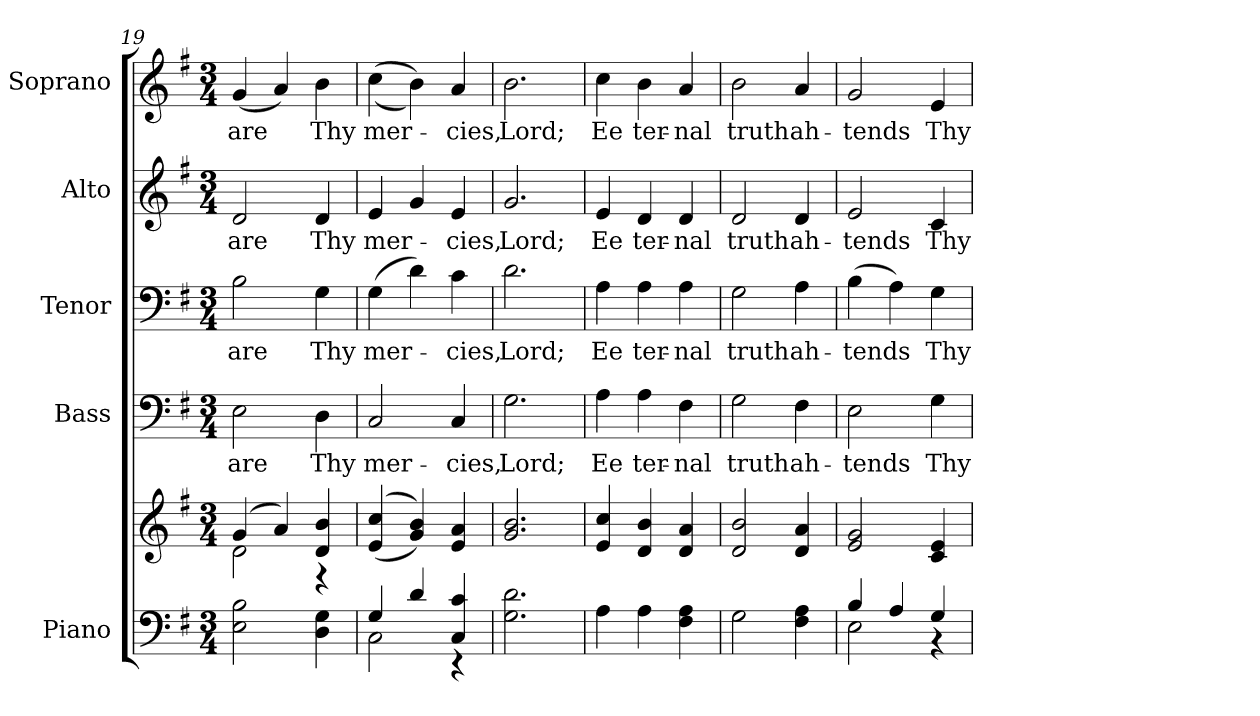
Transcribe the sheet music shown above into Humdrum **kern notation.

**kern	**kern	**kern	**text	**kern	**text	**kern	**text	**kern	**text
*part5	*part5	*part4	*part4	*part3	*part3	*part2	*part2	*part1	*part1
*staff6	*staff5	*staff4	*staff4	*staff3	*staff3	*staff2	*staff2	*staff1	*staff1
*I"Piano	*	*I"Bass	*	*I"Tenor	*	*I"Alto	*	*I"Soprano	*
*I'Pno.	*	*I'B.	*	*I'T.	*	*I'A.	*	*I'S.	*
*clefF4	*clefG2	*clefF4	*	*clefF4	*	*clefG2	*	*clefG2	*
*k[f#]	*k[f#]	*k[f#]	*	*k[f#]	*	*k[f#]	*	*k[f#]	*
*G:	*G:	*G:	*	*G:	*	*G:	*	*G:	*
*M3/4	*M3/4	*M3/4	*	*M3/4	*	*M3/4	*	*M3/4	*
=19	=19	=19	=19	=19	=19	=19	=19	=19	=19
*	*^	*	*	*	*	*	*	*	*
!	!	!	!	!LO:LY:b:color=#000000	!	!	!	!	!	!
!	!	!	!	!	!	!LO:LY:b:color=#000000	!	!	!	!
!	!	!	!	!	!	!	!	!LO:LY:b:color=#000000	!	!
!	!	!	!	!	!	!	!	!	!	!LO:LY:b:color=#000000
2Ei\ 2Bi	(4gi/	2di\	2Ei\	are	2Bi\	are	2di/	are	(4gi/	are
.	4ai/)	.	.	.	.	.	.	.	4ai/)	.
!	!	!	!	!LO:LY:b:color=#000000	!	!	!	!	!	!
!	!	!	!	!	!	!LO:LY:b:color=#000000	!	!	!	!
!	!	!	!	!	!	!	!	!LO:LY:b:color=#000000	!	!
!	!	!	!	!	!	!	!	!	!	!LO:LY:b:color=#000000
4Di\ 4Gi	4di/ 4bi	4r	4Di\	Thy	4Gi\	Thy	4di/	Thy	4bi\	Thy
*	*v	*v	*	*	*	*	*	*	*	*
!!LO:PB:g=z
=20	=20	=20	=20	=20	=20	=20	=20	=20	=20
*^	*	*	*	*	*	*	*	*	*
*	*	*^	*	*	*	*	*	*	*	*
!	!	!	!	!	!LO:LY:b:color=#000000	!	!	!	!	!	!
*	*	*v	*v	*	*	*	*	*	*	*	*
*	*	*^	*	*	*	*	*	*	*	*
!	!	!	!	!	!	!	!LO:LY:b:color=#000000	!	!	!	!
*	*	*v	*v	*	*	*	*	*	*	*	*
*	*	*^	*	*	*	*	*	*	*	*
!	!	!	!	!	!	!	!	!	!LO:LY:b:color=#000000	!	!
*	*	*v	*v	*	*	*	*	*	*	*	*
*	*	*^	*	*	*	*	*	*	*	*
!	!	!	!	!	!	!	!	!	!	!	!LO:LY:b:color=#000000
*	*	*v	*v	*	*	*	*	*	*	*	*
4Gi/	2Ci\	((4ei/ 4cci	2Ci/	mer-	(4Gi\	mer-	4ei/	mer-	((4cci\	mer-
4di/	.	4gi/ 4bi))	.	.	4di\)	.	4gi/	.	4bi\))	.
!	!	!	!	!LO:LY:b:color=#000000	!	!	!	!	!	!
!	!	!	!	!	!	!LO:LY:b:color=#000000	!	!	!	!
!	!	!	!	!	!	!	!	!LO:LY:b:color=#000000	!	!
!	!	!	!	!	!	!	!	!	!	!LO:LY:b:color=#000000
4Ci/ 4ci	4r	4ei/ 4ai	4Ci/	-cies,	4ci\	-cies,	4ei/	-cies,	4ai/	-cies,
*v	*v	*	*	*	*	*	*	*	*	*
=21	=21	=21	=21	=21	=21	=21	=21	=21	=21
*^	*	*	*	*	*	*	*	*	*
!	!	!	!	!LO:LY:b:color=#000000	!	!	!	!	!	!
*v	*v	*	*	*	*	*	*	*	*	*
*^	*	*	*	*	*	*	*	*	*
!	!	!	!	!	!	!LO:LY:b:color=#000000	!	!	!	!
*v	*v	*	*	*	*	*	*	*	*	*
*^	*	*	*	*	*	*	*	*	*
!	!	!	!	!	!	!	!	!LO:LY:b:color=#000000	!	!
*v	*v	*	*	*	*	*	*	*	*	*
*^	*	*	*	*	*	*	*	*	*
!	!	!	!	!	!	!	!	!	!	!LO:LY:b:color=#000000
*v	*v	*	*	*	*	*	*	*	*	*
2.Gi\ 2.di	2.gi/ 2.bi	2.Gi\	Lord;	2.di\	Lord;	2.gi/	Lord;	2.bi\	Lord;
=22	=22	=22	=22	=22	=22	=22	=22	=22	=22
!	!	!	!LO:LY:b:color=#000000	!	!	!	!	!	!
!	!	!	!	!	!LO:LY:b:color=#000000	!	!	!	!
!	!	!	!	!	!	!	!LO:LY:b:color=#000000	!	!
!	!	!	!	!	!	!	!	!	!LO:LY:b:color=#000000
4Ai\	4ei/ 4cci	4Ai\	Ee	4Ai\	Ee	4ei/	Ee	4cci\	Ee
!	!	!	!LO:LY:b:color=#000000	!	!	!	!	!	!
!	!	!	!	!	!LO:LY:b:color=#000000	!	!	!	!
!	!	!	!	!	!	!	!LO:LY:b:color=#000000	!	!
!	!	!	!	!	!	!	!	!	!LO:LY:b:color=#000000
4Ai\	4di/ 4bi	4Ai\	ter-	4Ai\	ter-	4di/	ter-	4bi\	ter-
!	!	!	!LO:LY:b:color=#000000	!	!	!	!	!	!
!	!	!	!	!	!LO:LY:b:color=#000000	!	!	!	!
!	!	!	!	!	!	!	!LO:LY:b:color=#000000	!	!
!	!	!	!	!	!	!	!	!	!LO:LY:b:color=#000000
4F#i\ 4Ai	4di/ 4ai	4F#i\	-nal	4Ai\	-nal	4di/	-nal	4ai/	-nal
!!LO:PB:g=z
=23	=23	=23	=23	=23	=23	=23	=23	=23	=23
!	!	!	!LO:LY:b:color=#000000	!	!	!	!	!	!
!	!	!	!	!	!LO:LY:b:color=#000000	!	!	!	!
!	!	!	!	!	!	!	!LO:LY:b:color=#000000	!	!
!	!	!	!	!	!	!	!	!	!LO:LY:b:color=#000000
2Gi\	2di/ 2bi	2Gi\	truth	2Gi\	truth	2di/	truth	2bi\	truth
!	!	!	!LO:LY:b:color=#000000	!	!	!	!	!	!
!	!	!	!	!	!LO:LY:b:color=#000000	!	!	!	!
!	!	!	!	!	!	!	!LO:LY:b:color=#000000	!	!
!	!	!	!	!	!	!	!	!	!LO:LY:b:color=#000000
4F#i\ 4Ai	4di/ 4ai	4F#i\	ah-	4Ai\	ah-	4di/	ah-	4ai/	ah-
=24	=24	=24	=24	=24	=24	=24	=24	=24	=24
*^	*	*	*	*	*	*	*	*	*
!	!	!	!	!LO:LY:b:color=#000000	!	!	!	!	!	!
!	!	!	!	!	!	!LO:LY:b:color=#000000	!	!	!	!
!	!	!	!	!	!	!	!	!LO:LY:b:color=#000000	!	!
!	!	!	!	!	!	!	!	!	!	!LO:LY:b:color=#000000
4Bi/	2Ei\	2ei/ 2gi	2Ei\	-tends	(4Bi\	-tends	2ei/	-tends	2gi/	-tends
4Ai/	.	.	.	.	4Ai\)	.	.	.	.	.
!	!	!	!	!LO:LY:b:color=#000000	!	!	!	!	!	!
!	!	!	!	!	!	!LO:LY:b:color=#000000	!	!	!	!
!	!	!	!	!	!	!	!	!LO:LY:b:color=#000000	!	!
!	!	!	!	!	!	!	!	!	!	!LO:LY:b:color=#000000
4Gi/	4r	4ci/ 4ei	4Gi\	Thy	4Gi\	Thy	4ci/	Thy	4ei/	Thy
*v	*v	*	*	*	*	*	*	*	*	*
=	=	=	=	=	=	=	=	=	=
*-	*-	*-	*-	*-	*-	*-	*-	*-	*-
